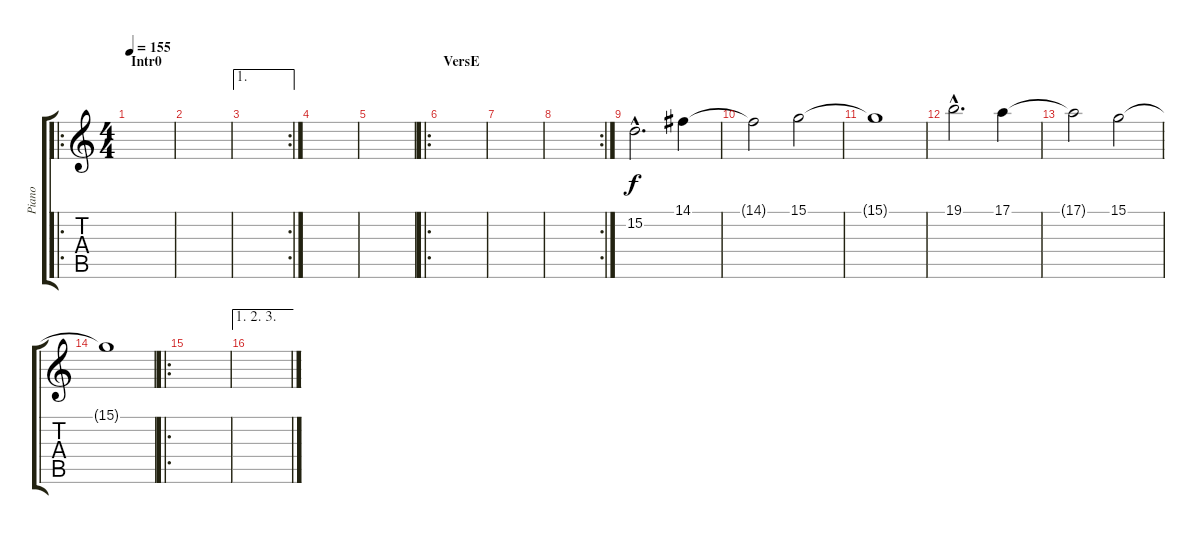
\track ("Piano" "Piano") {instrument acousticgrandpiano}
\staff {score tabs}
\tuning (E4 B3 G3 D3 A2 E2) {hide}
\ro
\ts (4 4)
\section ("" "Intr0")
\tempo 155
\clef g2
\ks c
|
|
\ae 1
\rc 2
|
|
|
\ro
\section ("" "VersE")
|
|
\rc 2
|
15.2{hac}.2{d} 14.1.4{dy f} |
14.1{t}.2 15.1.2 |
15.1{t}.1 |
19.1{hac}.2{d} 17.1.4 |
17.1{t}.2 15.1.2 |
15.1{t}.1 |
\ro
|
\ae (1 2 3)
